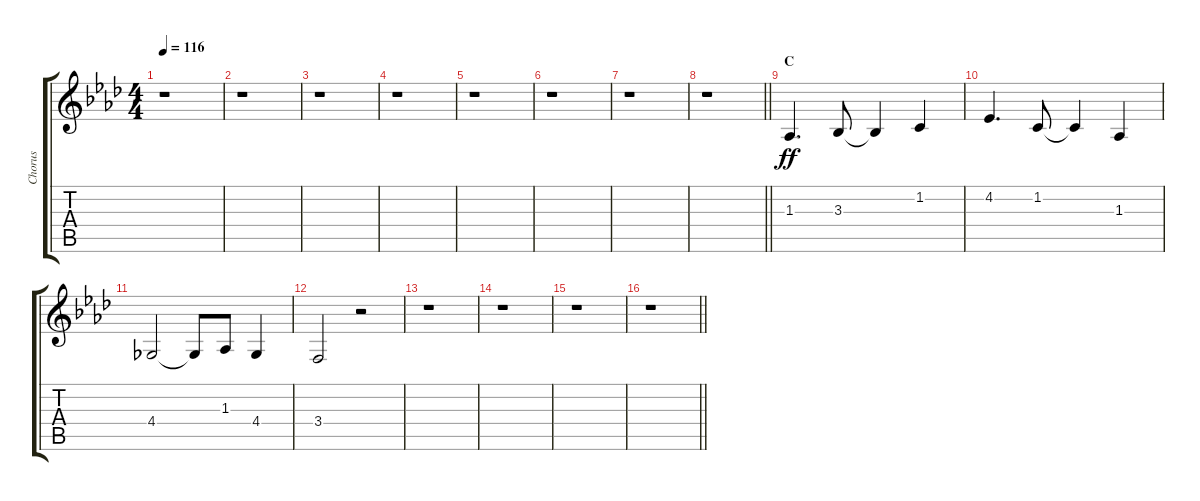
\track ("Chorus" "Chorus") {instrument voiceoohs}
\staff {score tabs}
\tuning (E4 B3 G3 D3 A2 E2) {hide}
\ts (4 4)
\tempo 116
\clef g2
\ks ab
r.1{dy ff} |
r.1 |
r.1 |
r.1 |
r.1 |
r.1 |
r.1 |
\barLineRight lightlight
r.1 |
\section ("" "C")
1.3.4{d} 3.3.8 3.3{t}.4 1.2.4 |
4.2.4{d} 1.2.8 1.2{t}.4 1.3.4 |
4.4.2 4.4{t}.8 1.3.8 4.4.4 |
3.4.2 r.2 |
r.1 |
r.1 |
r.1 |
\barLineRight lightlight
r.1
